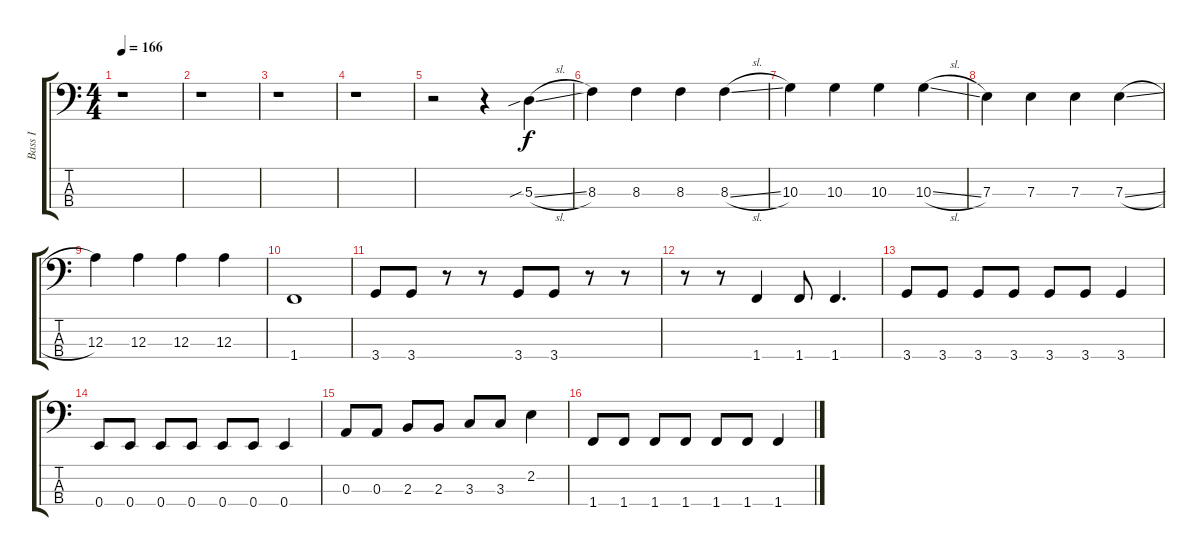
\track ("Bass I" "Bass I") {instrument electricbassfinger}
\staff {score tabs}
\tuning (G2 D2 A1 E1) {hide}
\ts (4 4)
\tempo 166
\clef f4
\ks c
r.1{dy f} |
r.1 |
r.1 |
r.1 |
r.2 r.4 5.3{sib sl}.4 |
8.3.4 8.3.4 8.3.4 8.3{sl}.4 |
10.3.4 10.3.4 10.3.4 10.3{sl}.4 |
7.3.4 7.3.4 7.3.4 7.3{sl}.4 |
12.3.4 12.3.4 12.3.4 12.3.4 |
1.4.1 |
3.4.8 3.4.8 r.8 r.8 3.4.8 3.4.8 r.8 r.8 |
r.8 r.8 1.4.4 1.4.8 1.4.4{d} |
3.4.8 3.4.8 3.4.8 3.4.8 3.4.8 3.4.8 3.4.4 |
0.4.8 0.4.8 0.4.8 0.4.8 0.4.8 0.4.8 0.4.4 |
0.3.8 0.3.8 2.3.8 2.3.8 3.3.8 3.3.8 2.2.4 |
1.4.8 1.4.8 1.4.8 1.4.8 1.4.8 1.4.8 1.4.4
